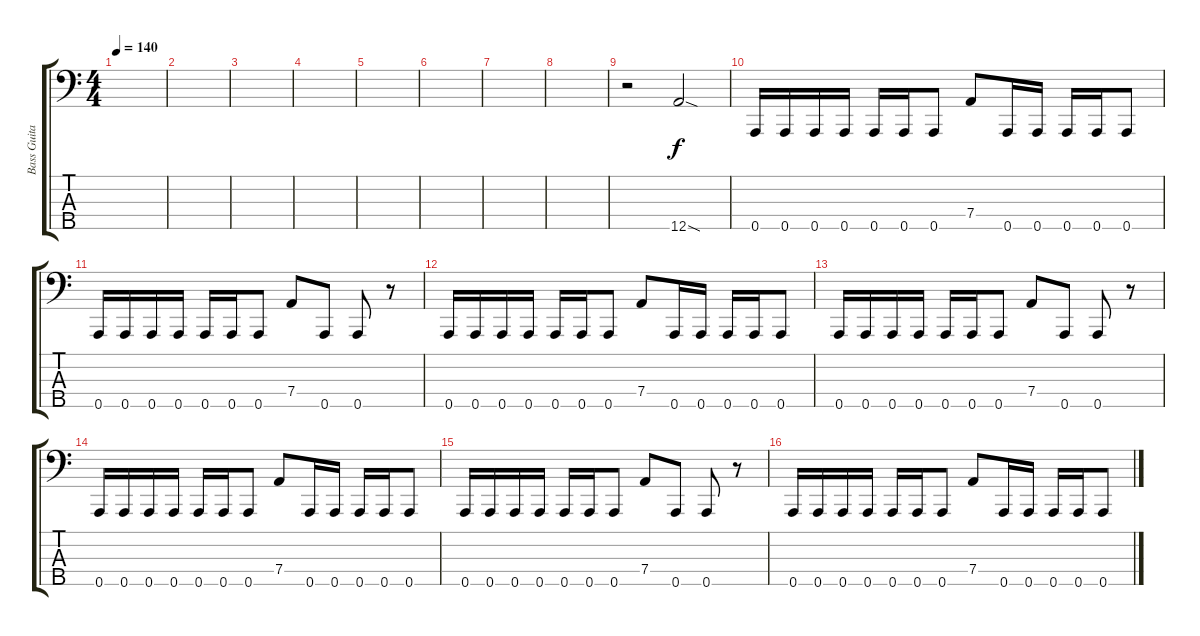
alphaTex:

\track ("Bass Guitar" "Bass Guita") {instrument electricbassfinger}
\staff {score tabs}
\tuning (F2 C2 G1 D1 A0) {hide}
\ts (4 4)
\tempo 140
\clef f4
\ks aminor
|
|
|
|
|
|
|
|
r.2 12.5{sod}.2 |
0.5.16 0.5.16 0.5.16 0.5.16 0.5.16 0.5.16 0.5.8 7.4.8 0.5.16 0.5.16 0.5.16 0.5.16 0.5.8 |
0.5.16 0.5.16 0.5.16 0.5.16 0.5.16 0.5.16 0.5.8 7.4.8 0.5.8 0.5.8 r.8 |
0.5.16 0.5.16 0.5.16 0.5.16 0.5.16 0.5.16 0.5.8 7.4.8 0.5.16 0.5.16 0.5.16 0.5.16 0.5.8 |
0.5.16 0.5.16 0.5.16 0.5.16 0.5.16 0.5.16 0.5.8 7.4.8 0.5.8 0.5.8 r.8 |
0.5.16 0.5.16 0.5.16 0.5.16 0.5.16 0.5.16 0.5.8 7.4.8 0.5.16 0.5.16 0.5.16 0.5.16 0.5.8 |
0.5.16 0.5.16 0.5.16 0.5.16 0.5.16 0.5.16 0.5.8 7.4.8 0.5.8 0.5.8 r.8 |
0.5.16 0.5.16 0.5.16 0.5.16 0.5.16 0.5.16 0.5.8 7.4.8 0.5.16 0.5.16 0.5.16 0.5.16 0.5.8
